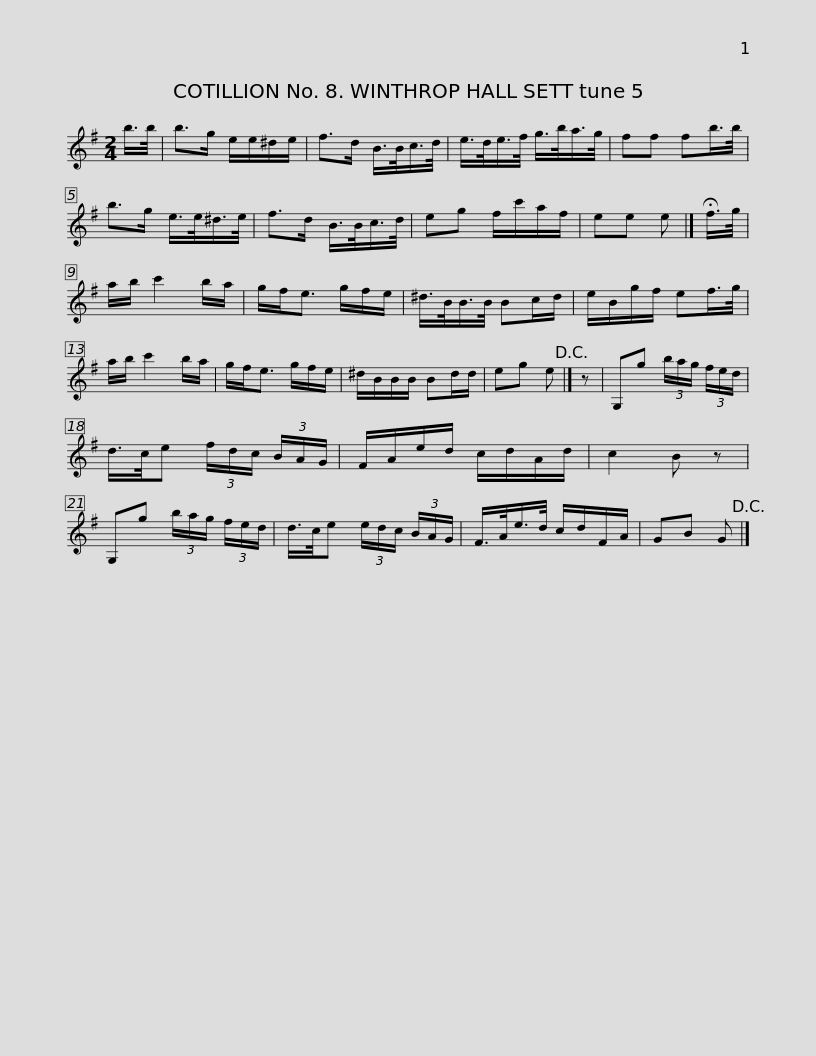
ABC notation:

X:1
L:1/8
M:2/4
I:linebreak $
K:Emin
V:1 treble
V:1
 b/>b/ | b>g e/e/^d/e/ | f>d B/>B/c/>d/ | e/>d/e/>f/ g/>b/a/>g/ | ff fb/>b/ | %5
 b>g e/>e/^d/>e/ |$ f>d B/>B/c/>d/ | eg f/c'/a/f/ | ee e |] !fermata!f/>g/ | %10
 a/b/ c'2 b/a/ | g/f<e g/f/e/ | ^d/>B/B/>B/ Bc/d/ |$ e/B/g/f/ ef/>g/ | a/b/ c'2 b/a/ | %15
 g/f<e g/f/e/ | ^d/B/B/B/ Bd/d/ | eg e!D.C.! |] z | G,g (3b/a/g/ (3f/e/d/ |$ %20
 d/>c/e (3f/d/c/ (3B/A/G/ | F/A/e/d/ c/d/A/d/ | c2 B z | G,g (3b/a/g/ (3f/e/d/ | d/>c/e (3e/d/c/ (3B/A/G/ | %25
 F/>A/e/>d/ c/d/F/A/ |$ GB G!D.C.! |] %27
